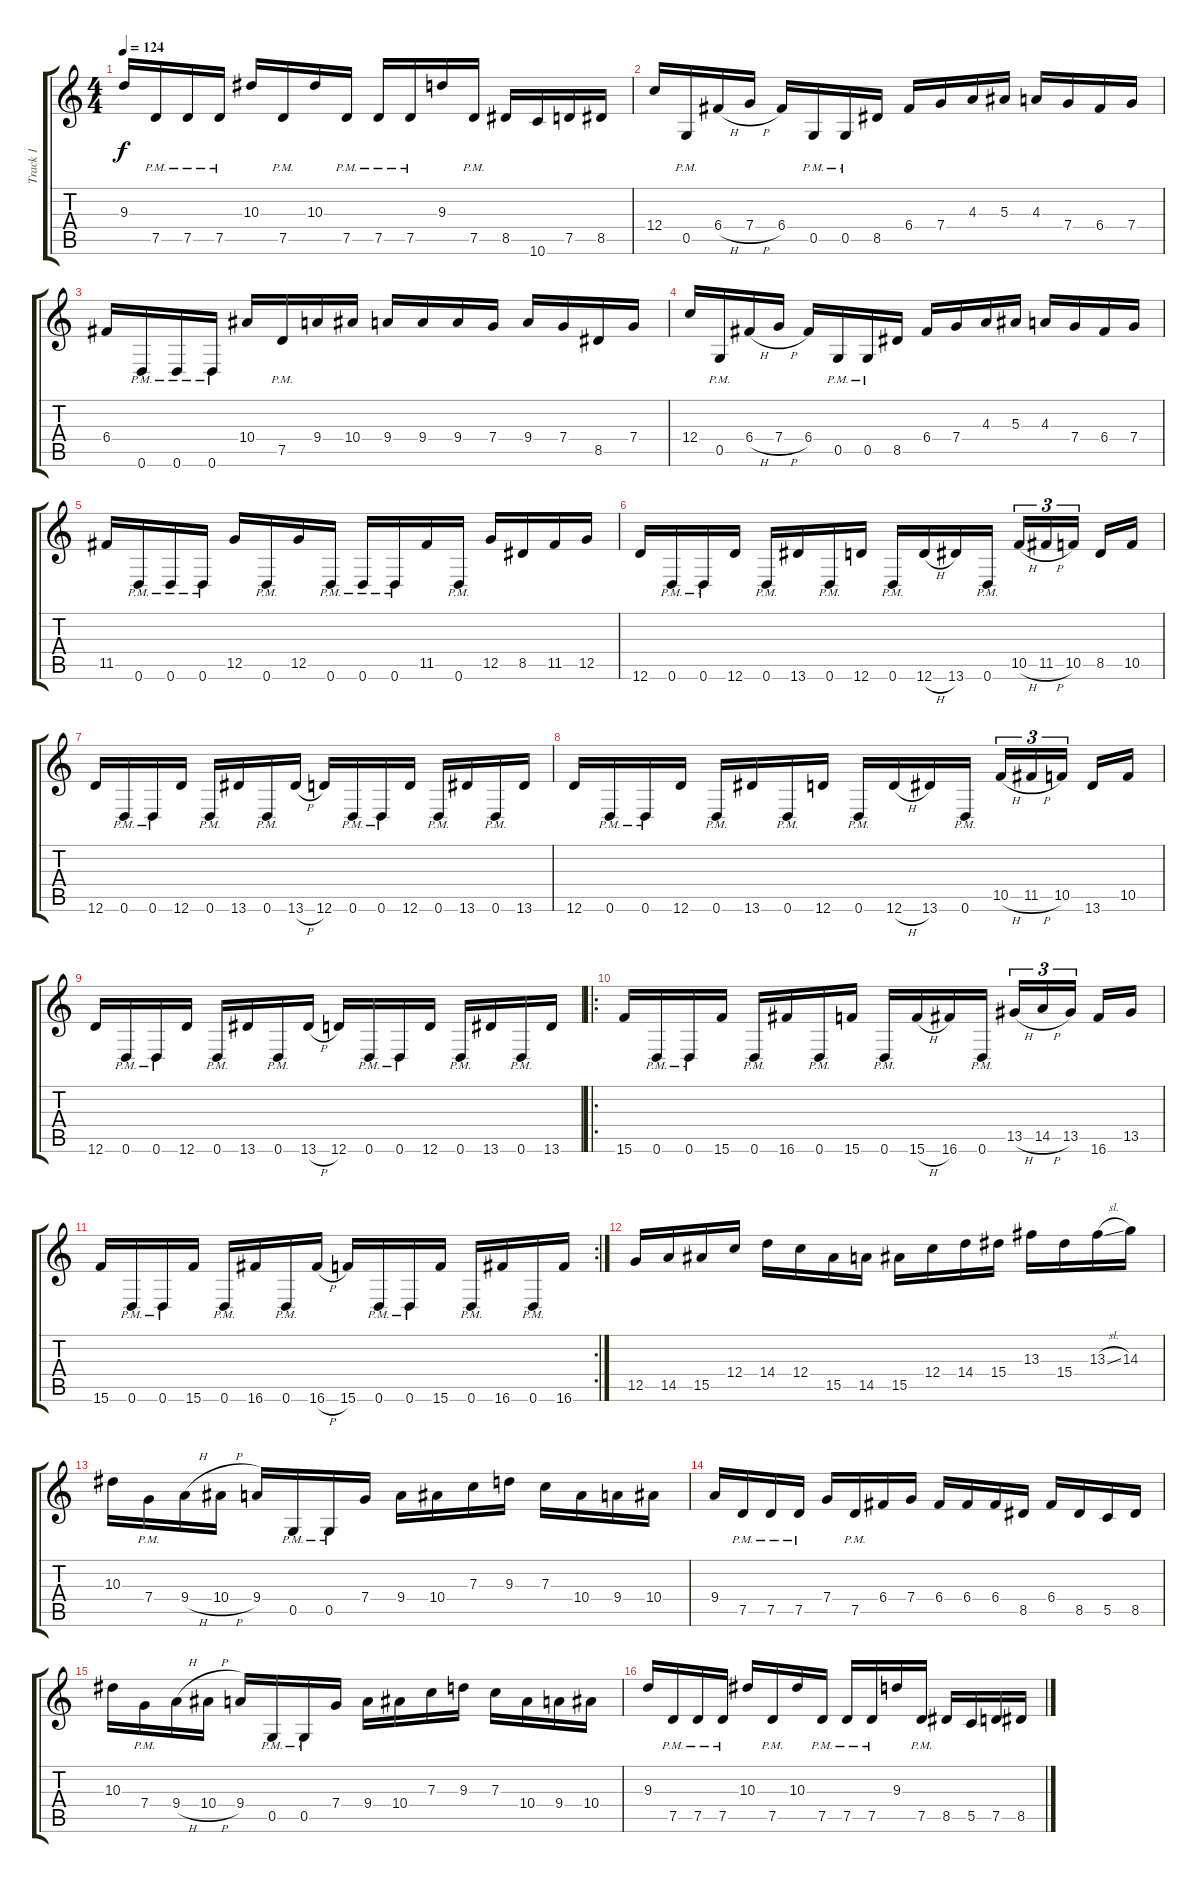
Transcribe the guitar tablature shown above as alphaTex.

\track ("Track 1" "Track 1") {instrument distortionguitar}
\staff {score tabs}
\tuning (D4 A3 F3 C3 G2 D2) {hide}
\ts (4 4)
\tempo 124
\clef g2
\ks c
9.3.16{dy f} 7.5{pm}.16 7.5{pm}.16 7.5{pm}.16 10.3.16 7.5{pm}.16 10.3.16 7.5{pm}.16 7.5{pm}.16 7.5{pm}.16 9.3.16 7.5{pm}.16 8.5.16 10.6.16 7.5.16 8.5.16 |
12.4.16 0.5{pm}.16 6.4{h}.16 7.4{h}.16 6.4.16 0.5{pm}.16 0.5{pm}.16 8.5.16 6.4.16 7.4.16 4.3.16 5.3.16 4.3.16 7.4.16 6.4.16 7.4.16 |
6.4.16 0.6{pm}.16 0.6{pm}.16 0.6{pm}.16 10.4.16 7.5{pm}.16 9.4.16 10.4.16 9.4.16 9.4.16 9.4.16 7.4.16 9.4.16 7.4.16 8.5.16 7.4.16 |
12.4.16 0.5{pm}.16 6.4{h}.16 7.4{h}.16 6.4.16 0.5{pm}.16 0.5{pm}.16 8.5.16 6.4.16 7.4.16 4.3.16 5.3.16 4.3.16 7.4.16 6.4.16 7.4.16 |
11.5.16 0.6{pm}.16 0.6{pm}.16 0.6{pm}.16 12.5.16 0.6{pm}.16 12.5.16 0.6{pm}.16 0.6{pm}.16 0.6{pm}.16 11.5.16 0.6{pm}.16 12.5.16 8.5.16 11.5.16 12.5.16 |
12.6.16 0.6{pm}.16 0.6{pm}.16 12.6.16 0.6{pm}.16 13.6.16 0.6{pm}.16 12.6.16 0.6{pm}.16 12.6{h}.16 13.6.16 0.6{pm}.16 10.5{h}.16{tu (3 2)} 11.5{h}.16{tu (3 2)} 10.5.16{tu (3 2) beam splitsecondary} 8.5.16 10.5.16 |
12.6.16 0.6{pm}.16 0.6{pm}.16 12.6.16 0.6{pm}.16 13.6.16 0.6{pm}.16 13.6{h}.16 12.6.16 0.6{pm}.16 0.6{pm}.16 12.6.16 0.6{pm}.16 13.6.16 0.6{pm}.16 13.6.16 |
12.6.16 0.6{pm}.16 0.6{pm}.16 12.6.16 0.6{pm}.16 13.6.16 0.6{pm}.16 12.6.16 0.6{pm}.16 12.6{h}.16 13.6.16 0.6{pm}.16 10.5{h}.16{tu (3 2)} 11.5{h}.16{tu (3 2)} 10.5.16{tu (3 2) beam splitsecondary} 13.6.16 10.5.16 |
12.6.16 0.6{pm}.16 0.6{pm}.16 12.6.16 0.6{pm}.16 13.6.16 0.6{pm}.16 13.6{h}.16 12.6.16 0.6{pm}.16 0.6{pm}.16 12.6.16 0.6{pm}.16 13.6.16 0.6{pm}.16 13.6.16 |
\ro
15.6.16 0.6{pm}.16 0.6{pm}.16 15.6.16 0.6{pm}.16 16.6.16 0.6{pm}.16 15.6.16 0.6{pm}.16 15.6{h}.16 16.6.16 0.6{pm}.16 13.5{h}.16{tu (3 2)} 14.5{h}.16{tu (3 2)} 13.5.16{tu (3 2) beam splitsecondary} 16.6.16 13.5.16 |
\rc 2
15.6.16 0.6{pm}.16 0.6{pm}.16 15.6.16 0.6{pm}.16 16.6.16 0.6{pm}.16 16.6{h}.16 15.6.16 0.6{pm}.16 0.6{pm}.16 15.6.16 0.6{pm}.16 16.6.16 0.6{pm}.16 16.6.16 |
12.5.16 14.5.16 15.5.16 12.4.16 14.4.16 12.4.16 15.5.16 14.5.16 15.5.16 12.4.16 14.4.16 15.4.16 13.3.16 15.4.16 13.3{sl}.16 14.3.16 |
10.3.16 7.4{pm}.16 9.4{h}.16 10.4{h}.16 9.4.16 0.5{pm}.16 0.5{pm}.16 7.4.16 9.4.16 10.4.16 7.3.16 9.3.16 7.3.16 10.4.16 9.4.16 10.4.16 |
9.4.16 7.5{pm}.16 7.5{pm}.16 7.5{pm}.16 7.4.16 7.5{pm}.16 6.4.16 7.4.16 6.4.16 6.4.16 6.4.16 8.5.16 6.4.16 8.5.16 5.5.16 8.5.16 |
10.3.16 7.4{pm}.16 9.4{h}.16 10.4{h}.16 9.4.16 0.5{pm}.16 0.5{pm}.16 7.4.16 9.4.16 10.4.16 7.3.16 9.3.16 7.3.16 10.4.16 9.4.16 10.4.16 |
9.3.16 7.5{pm}.16 7.5{pm}.16 7.5{pm}.16 10.3.16 7.5{pm}.16 10.3.16 7.5{pm}.16 7.5{pm}.16 7.5{pm}.16 9.3.16 7.5{pm}.16 8.5.16 5.5.16 7.5.16 8.5.16
